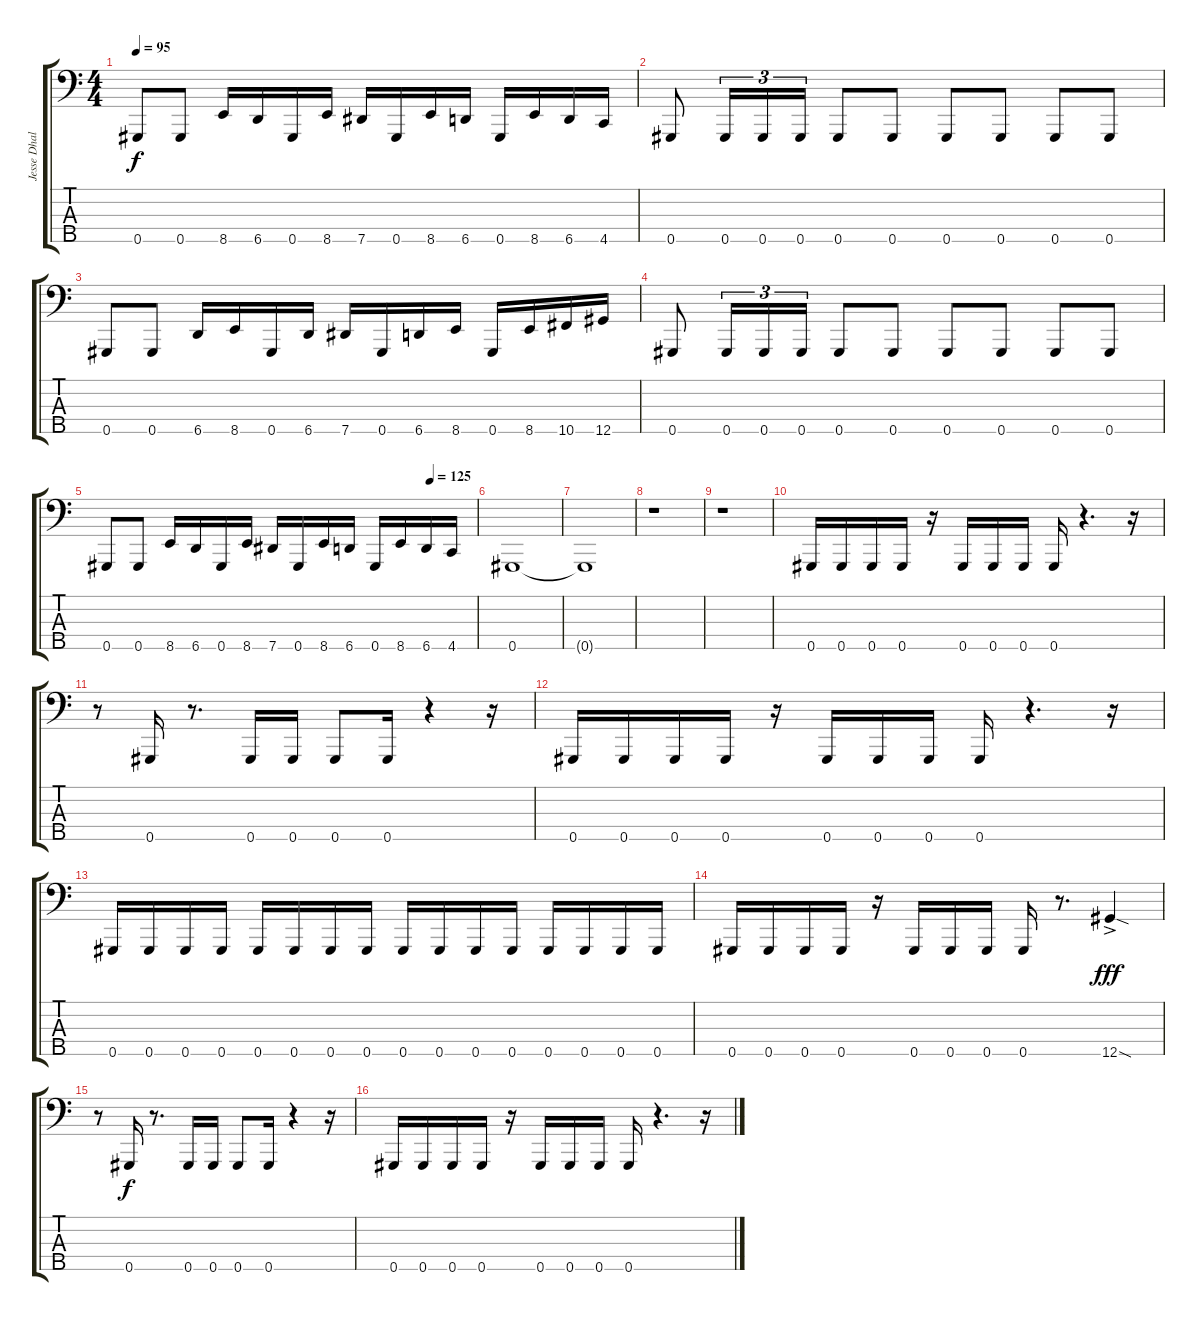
\track ("Jesse Dhaliwal" "Jesse Dhal") {instrument electricbasspick}
\staff {score tabs}
\tuning (Gb2 Db2 Ab1 Eb1 Ab0) {hide}
\ts (4 4)
\tempo 95
\clef f4
\ks c
0.5.8{dy f} 0.5.8 8.5.16 6.5.16 0.5.16 8.5.16 7.5.16 0.5.16 8.5.16 6.5.16 0.5.16 8.5.16 6.5.16 4.5.16 |
0.5.8 0.5.16{tu (3 2)} 0.5.16{tu (3 2)} 0.5.16{tu (3 2)} 0.5.8 0.5.8 0.5.8 0.5.8 0.5.8 0.5.8 |
0.5.8 0.5.8 6.5.16 8.5.16 0.5.16 6.5.16 7.5.16 0.5.16 6.5.16 8.5.16 0.5.16 8.5.16 10.5.16 12.5.16 |
0.5.8 0.5.16{tu (3 2)} 0.5.16{tu (3 2)} 0.5.16{tu (3 2)} 0.5.8 0.5.8 0.5.8 0.5.8 0.5.8 0.5.8 |
\tempo (125 0.875)
0.5.8 0.5.8 8.5.16 6.5.16 0.5.16 8.5.16 7.5.16 0.5.16 8.5.16 6.5.16 0.5.16 8.5.16 6.5.16 4.5.16 |
0.5.1 |
0.5{t}.1 |
r.1 |
r.1 |
0.5.16 0.5.16 0.5.16 0.5.16 r.16 0.5.16 0.5.16 0.5.16 0.5.16 r.4{d} r.16 |
r.8 0.5.16 r.8{d} 0.5.16 0.5.16 0.5.8 0.5.16 r.4 r.16 |
0.5.16 0.5.16 0.5.16 0.5.16 r.16 0.5.16 0.5.16 0.5.16 0.5.16 r.4{d} r.16 |
0.5.16 0.5.16 0.5.16 0.5.16 0.5.16 0.5.16 0.5.16 0.5.16 0.5.16 0.5.16 0.5.16 0.5.16 0.5.16 0.5.16 0.5.16 0.5.16 |
0.5.16 0.5.16 0.5.16 0.5.16 r.16 0.5.16 0.5.16 0.5.16 0.5.16 r.8{d} 12.5{sod ac}.4{dy fff instrument electricbassfinger} |
r.8{instrument electricbasspick} 0.5.16{dy f} r.8{d} 0.5.16 0.5.16 0.5.8 0.5.16 r.4 r.16 |
0.5.16 0.5.16 0.5.16 0.5.16 r.16 0.5.16 0.5.16 0.5.16 0.5.16 r.4{d} r.16
